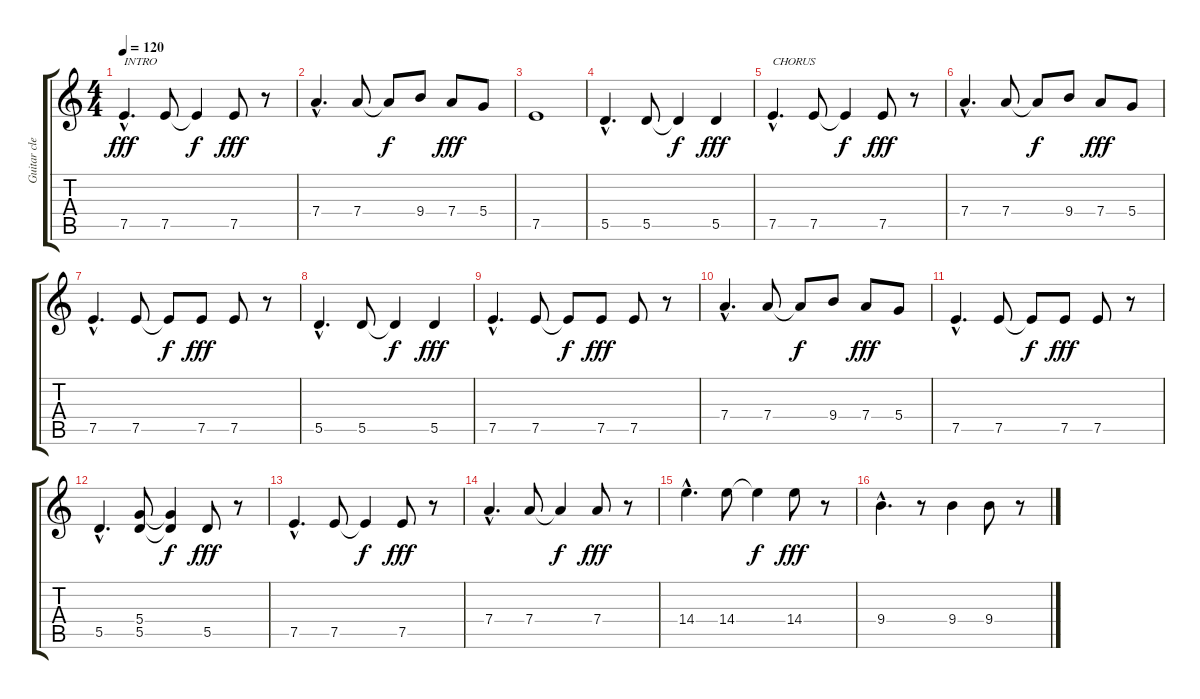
\track ("Guitar clean" "Guitar cle") {instrument electricguitarclean}
\staff {score tabs}
\tuning (E4 B3 G3 D3 A2 E2) {hide}
\ts (4 4)
\tempo 120
\clef g2
\ks c
7.5{hac}.4{d txt "INTRO" dy fff instrument electricguitarclean} 7.5.8 7.5{t}.4{dy f} 7.5.8{dy fff} r.8 |
7.4{hac}.4{d} 7.4.8 7.4{t}.8{dy f} 9.4.8 7.4.8{dy fff} 5.4.8 |
7.5.1 |
5.5{hac}.4{d} 5.5.8 5.5{t}.4{dy f} 5.5.4{dy fff} |
7.5{hac}.4{d txt "CHORUS"} 7.5.8 7.5{t}.4{dy f} 7.5.8{dy fff} r.8 |
7.4{hac}.4{d} 7.4.8 7.4{t}.8{dy f} 9.4.8 7.4.8{dy fff} 5.4.8 |
7.5{hac}.4{d} 7.5.8 7.5{t}.8{dy f} 7.5.8{dy fff} 7.5.8 r.8 |
5.5{hac}.4{d} 5.5.8 5.5{t}.4{dy f} 5.5.4{dy fff} |
7.5{hac}.4{d} 7.5.8 7.5{t}.8{dy f} 7.5.8{dy fff} 7.5.8 r.8 |
7.4{hac}.4{d} 7.4.8 7.4{t}.8{dy f} 9.4.8 7.4.8{dy fff} 5.4.8 |
7.5{hac}.4{d} 7.5.8 7.5{t}.8{dy f} 7.5.8{dy fff} 7.5.8 r.8 |
5.5{hac}.4{d} (5.4 5.5).8 (5.4{t} 5.5{t}).4{dy f} 5.5.8{dy fff} r.8 |
7.5{hac}.4{d} 7.5.8 7.5{t}.4{dy f} 7.5.8{dy fff} r.8 |
7.4{hac}.4{d} 7.4.8 7.4{t}.4{dy f} 7.4.8{dy fff} r.8 |
14.4{hac}.4{d} 14.4.8 14.4{t}.4{dy f} 14.4.8{dy fff} r.8 |
9.4{hac}.4{d} r.8 9.4.4 9.4.8 r.8
